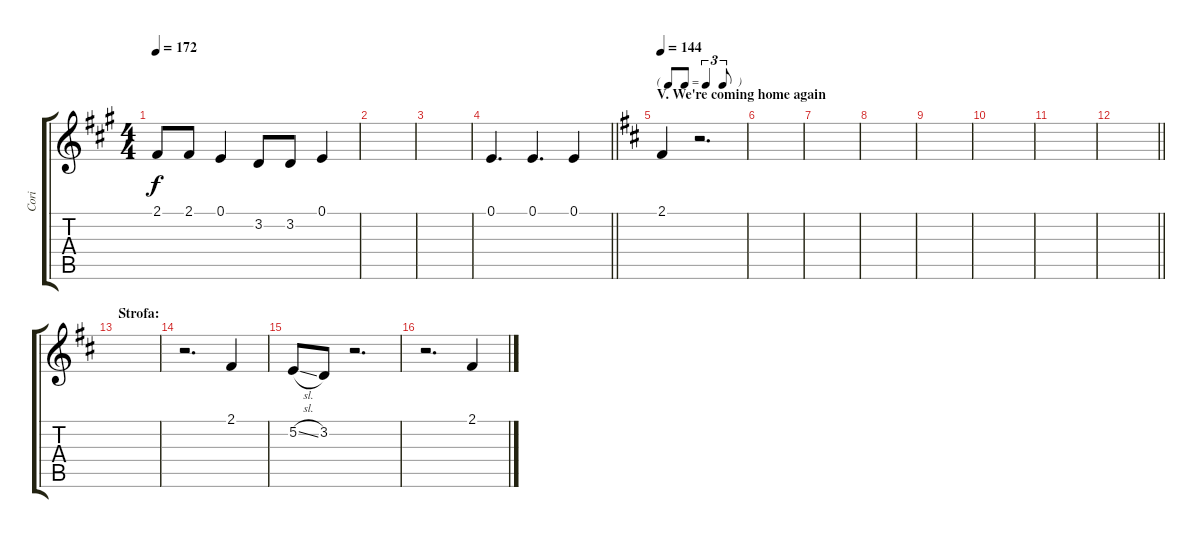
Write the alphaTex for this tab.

\track ("Cori" "Cori") {instrument clarinet}
\staff {score tabs}
\tuning (E4 B3 G3 D3 A2 E2) {hide}
\ts (4 4)
\tempo 172
\clef g2
\ks a
2.1{t}.8{dy f} 2.1.8 0.1.4 3.2.8 3.2.8 0.1.4 |
|
|
\barLineRight lightlight
0.1.4{d} 0.1.4{d} 0.1.4 |
\tf triplet8th
\section ("" "V. We're coming home again")
\tempo 144
\ks d
2.1.4 r.2{d} |
|
|
|
|
|
|
\barLineRight lightlight
|
\section ("" "Strofa:")
|
r.2{d} 2.1.4 |
5.2{sl}.8 3.2.8 r.2{d} |
r.2{d} 2.1.4
